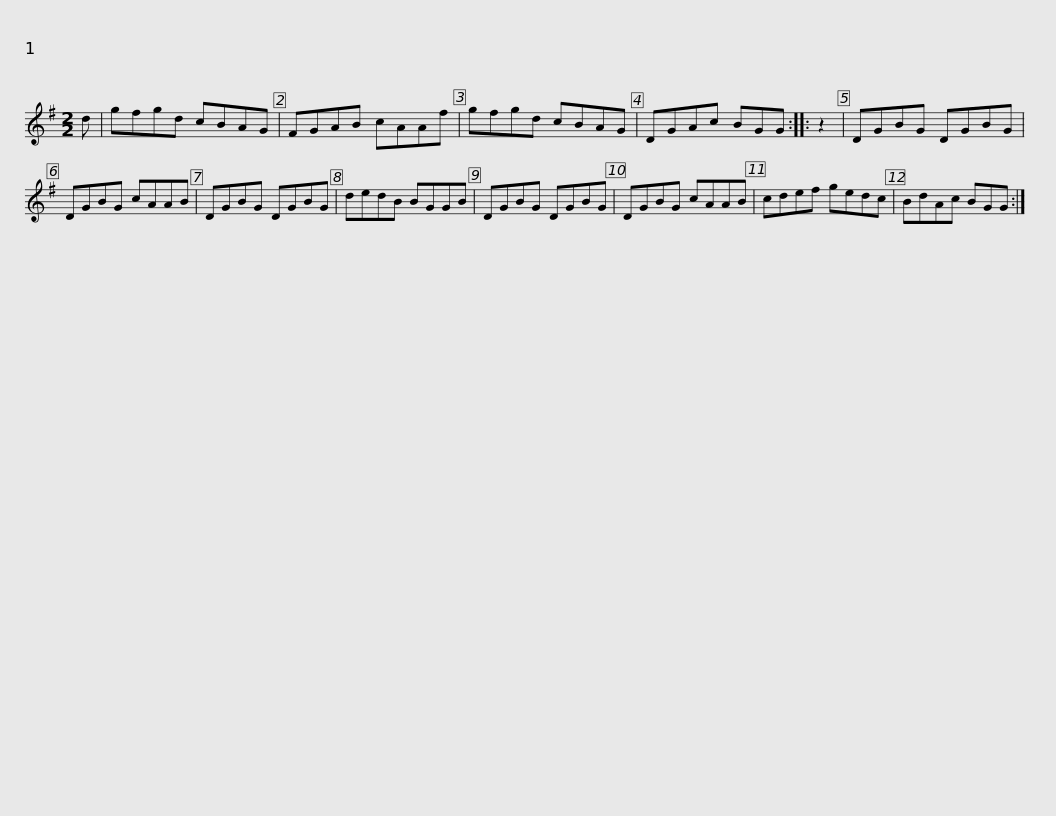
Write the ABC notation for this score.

X:1
L:1/8
M:2/2
I:linebreak $
K:G
V:1 treble
V:1
 d | gfgd cBAG | FGAB cAAf | gfgd cBAG | DGAc BGG :: %5
 z2 | DGBG DGBG |$ DGBG cAAB | DGBG DGBG | dedB BGGB | %10
 DGBG DGBG | DGBG cAAB |$ cdef gedc | BdAc BGG :| %14
